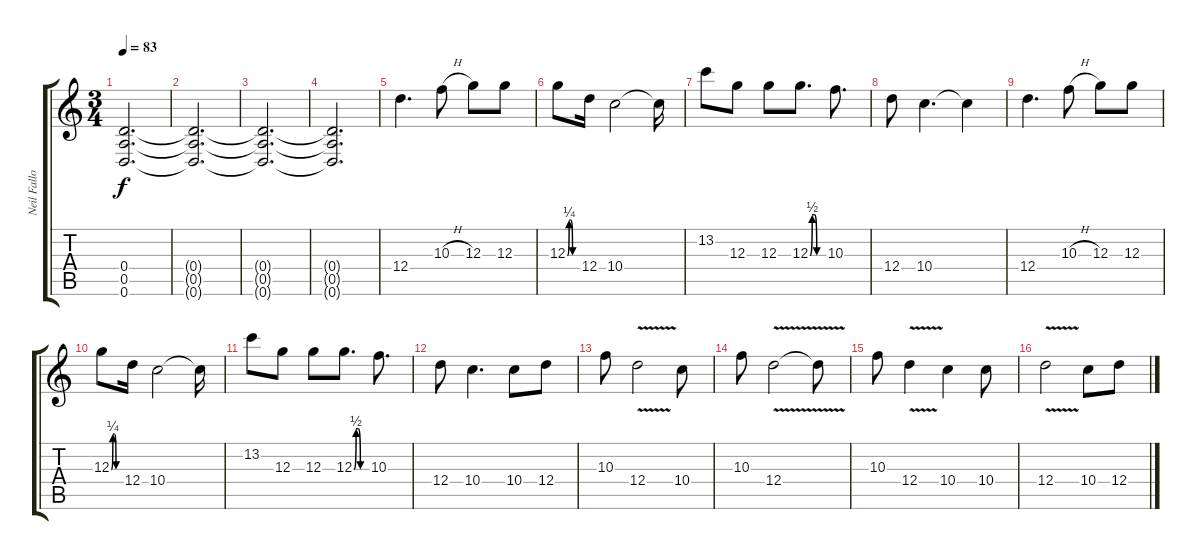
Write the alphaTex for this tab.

\track ("Neil Fallon" "Neil Fallo") {instrument overdrivenguitar}
\staff {score tabs}
\tuning (E4 B3 G3 D3 A2 D2) {hide}
\ts (3 4)
\tempo 83
\clef g2
\ks c
(0.4{t} 0.5{t} 0.6{t}).2{d dy f} |
(0.4{t} 0.5{t} 0.6{t}).2{d} |
(0.4{t} 0.5{t} 0.6{t}).2{d} |
(0.4{t} 0.5{t} 0.6{t}).2{d} |
12.4.4{d} 10.3{h}.8 12.3.8 12.3.8 |
12.3{be (custom 0 0 10 1 20 1 30 0 60 0)}.8 12.4.16 10.4.2 10.4{t}.16 |
13.2.8 12.3.8 12.3.8 12.3{be (custom 0 0 10 2 20 2 30 0 60 0)}.8{d} 10.3.8{d} |
12.4.8 10.4.4{d} 10.4{t}.4 |
12.4.4{d} 10.3{h}.8 12.3.8 12.3.8 |
12.3{be (custom 0 0 10 1 20 1 30 0 60 0)}.8 12.4.16 10.4.2 10.4{t}.16 |
13.2.8 12.3.8 12.3.8 12.3{be (custom 0 0 10 2 20 2 30 0 60 0)}.8{d} 10.3.8{d} |
12.4.8 10.4.4{d} 10.4.8 12.4.8 |
10.3.8 12.4{v}.2 10.4.8 |
10.3.8 12.4{v}.2 12.4{t}.8 |
10.3.8 12.4{v}.4 10.4.4 10.4.8 |
12.4{v}.2 10.4.8 12.4.8
